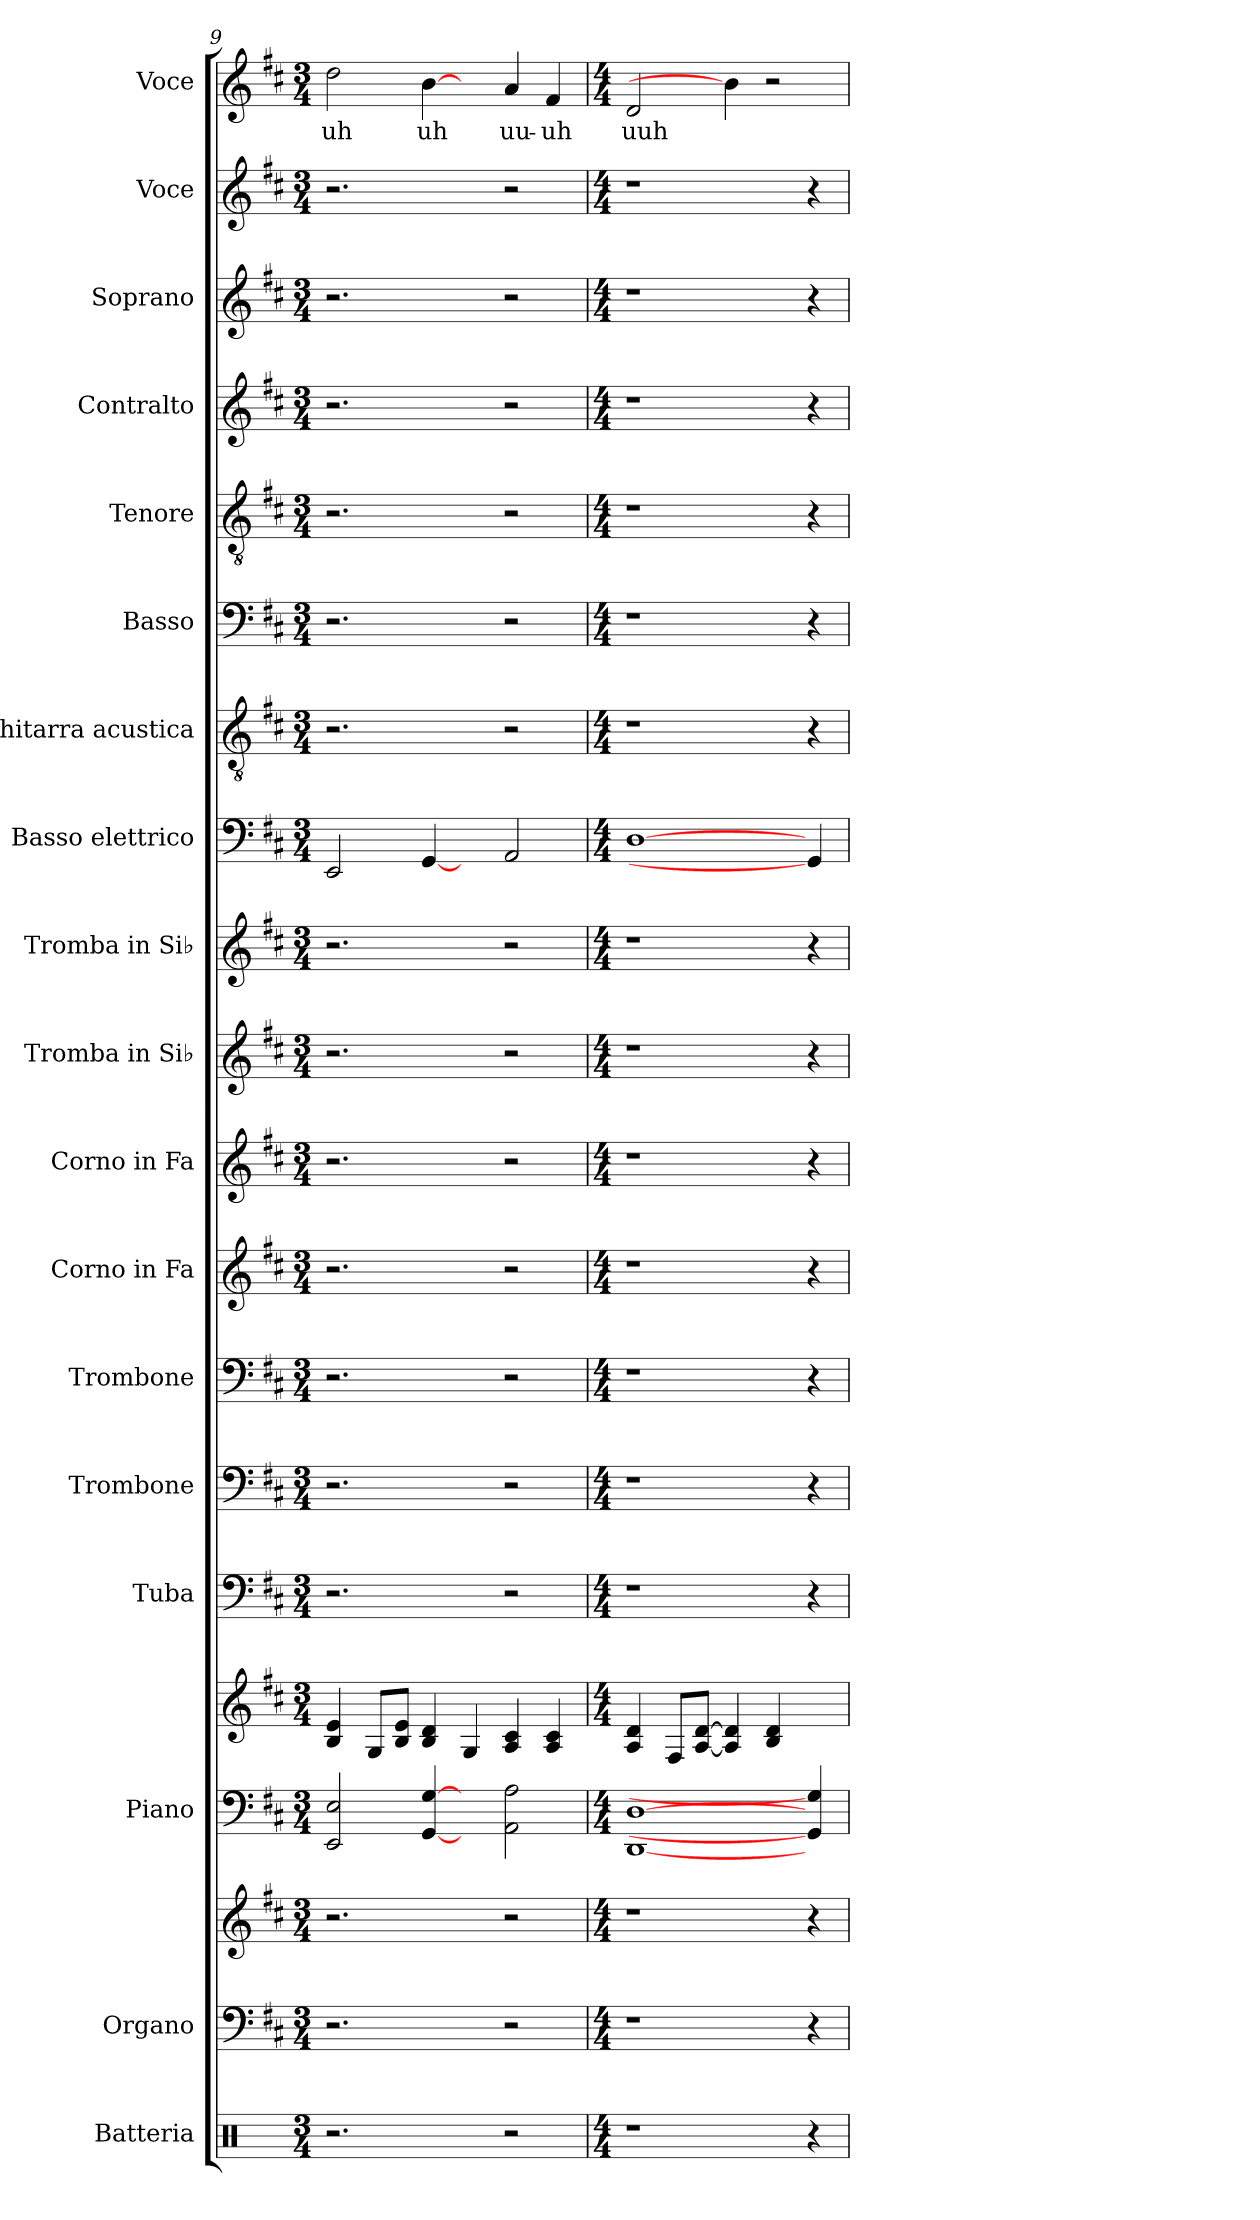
**kern	**kern	**kern	**kern	**kern	**kern	**kern	**kern	**kern	**kern	**kern	**kern	**kern	**kern	**kern	**kern	**kern	**kern	**kern	**kern	**text
*part18	*part17	*part17	*part16	*part16	*part15	*part14	*part13	*part12	*part11	*part10	*part9	*part8	*part7	*part6	*part5	*part4	*part3	*part2	*part1	*part1
*staff20	*staff19	*staff18	*staff17	*staff16	*staff15	*staff14	*staff13	*staff12	*staff11	*staff10	*staff9	*staff8	*staff7	*staff6	*staff5	*staff4	*staff3	*staff2	*staff1	*staff1
*I"Batteria	*I"Organo	*	*I"Piano	*	*I"Tuba	*I"Trombone	*I"Trombone	*I"Corno in Fa	*I"Corno in Fa	*I"Tromba in Si♭	*I"Tromba in Si♭	*I"Basso elettrico	*I"Chitarra acustica	*I"Basso	*I"Tenore	*I"Contralto	*I"Soprano	*I"Voce	*I"Voce	*
*I'Batt.	*I'Org.	*	*	*	*I'Tba.	*I'Trb.	*I'Trb.	*I'Cor. Fa	*I'Cor. Fa	*I'Tr. Si♭	*I'Tr. Si♭	*I'B. el.	*	*I'B.	*I'T.	*I'A.	*I'S.	*I'Vo.	*I'Vo.	*
!!LO:PB:g=z
*clefX	*clefF4	*clefG2	*clefF4	*clefG2	*clefF4	*clefF4	*clefF4	*clefG2	*clefG2	*clefG2	*clefG2	*clefF4	*clefGv2	*clefF4	*clefGv2	*clefG2	*clefG2	*clefG2	*clefG2	*
*	*	*	*	*	*	*	*	*ITrd4c7	*ITrd4c7	*ITrd1c2	*ITrd1c2	*ITrd7c12	*	*	*	*	*	*	*	*
*k[]	*k[f#c#]	*k[f#c#]	*k[f#c#]	*k[f#c#]	*k[f#c#]	*k[f#c#]	*k[f#c#]	*k[f#]	*k[f#]	*k[]	*k[]	*k[f#c#]	*k[f#c#]	*k[f#c#]	*k[f#c#]	*k[f#c#]	*k[f#c#]	*k[f#c#]	*k[f#c#]	*
*M3/4	*M3/4	*M3/4	*M3/4	*M3/4	*M3/4	*M3/4	*M3/4	*M3/4	*M3/4	*M3/4	*M3/4	*M3/4	*M3/4	*M3/4	*M3/4	*M3/4	*M3/4	*M3/4	*M3/4	*
=9	=9	=9	=9	=9	=9	=9	=9	=9	=9	=9	=9	=9	=9	=9	=9	=9	=9	=9	=9	=9
!	!	!	!	!	!	!	!	!	!	!	!	!	!	!	!	!	!	!	!	!LO:LY:b
2.r	2.r	2.r	2EE/ 2E/	4B/ 4e/	2.r	2.r	2.r	2.r	2.r	2.r	2.r	2EEE/	2.r	2.r	2.r	2.r	2.r	2.r	2dd\	uh
.	.	.	.	8G/L	.	.	.	.	.	.	.	.	.	.	.	.	.	.	.	.
.	.	.	.	8B/ 8e/J	.	.	.	.	.	.	.	.	.	.	.	.	.	.	.	.
!	!	!	!	!	!	!	!	!	!	!	!	!	!	!	!	!	!	!	!	!LO:LY:b
.	.	.	[4GG/ [4G/	4B/ 4d/	.	.	.	.	.	.	.	[4GGG/	.	.	.	.	.	.	[4b\	uh
4ryy	4ryy	4ryy	4ryy	4G/	4ryy	4ryy	4ryy	4ryy	4ryy	4ryy	4ryy	4ryy	4ryy	4ryy	4ryy	4ryy	4ryy	4ryy	4ryy	.
!	!	!	!	!	!	!	!	!	!	!	!	!	!	!	!	!	!	!	!	!LO:LY:b
2r	2r	2r	2AA\ 2A\	4A/ 4c#/	2r	2r	2r	2r	2r	2r	2r	2AAA/	2r	2r	2r	2r	2r	2r	4a/	uu-
!	!	!	!	!	!	!	!	!	!	!	!	!	!	!	!	!	!	!	!	!LO:LY:b
.	.	.	.	4A/ 4c#/	.	.	.	.	.	.	.	.	.	.	.	.	.	.	4f#/	-uh
=10	=10	=10	=10	=10	=10	=10	=10	=10	=10	=10	=10	=10	=10	=10	=10	=10	=10	=10	=10	=10
*M4/4	*M4/4	*M4/4	*M4/4	*M4/4	*M4/4	*M4/4	*M4/4	*M4/4	*M4/4	*M4/4	*M4/4	*M4/4	*M4/4	*M4/4	*M4/4	*M4/4	*M4/4	*M4/4	*M4/4	*
!	!	!	!	!	!	!	!	!	!	!	!	!	!	!	!	!	!	!	!	!LO:LY:b
1r	1r	1r	[1DD [1D	4A/ 4d/	1r	1r	1r	1r	1r	1r	1r	[1DD	1r	1r	1r	1r	1r	1r	2d/	uuh
.	.	.	.	8F#/L	.	.	.	.	.	.	.	.	.	.	.	.	.	.	.	.
.	.	.	.	[8A/ [8d/J	.	.	.	.	.	.	.	.	.	.	.	.	.	.	.	.
.	.	.	.	4A/] 4d/]	.	.	.	.	.	.	.	.	.	.	.	.	.	.	4b\]	.
.	.	.	.	4B/ 4d/	.	.	.	.	.	.	.	.	.	.	.	.	.	.	2r	.
4r	4r	4r	4GG/] 4G/]	4ryy	4r	4r	4r	4r	4r	4r	4r	4GGG/]	4r	4r	4r	4r	4r	4r	.	.
=	=	=	=	=	=	=	=	=	=	=	=	=	=	=	=	=	=	=	=	=
*-	*-	*-	*-	*-	*-	*-	*-	*-	*-	*-	*-	*-	*-	*-	*-	*-	*-	*-	*-	*-
